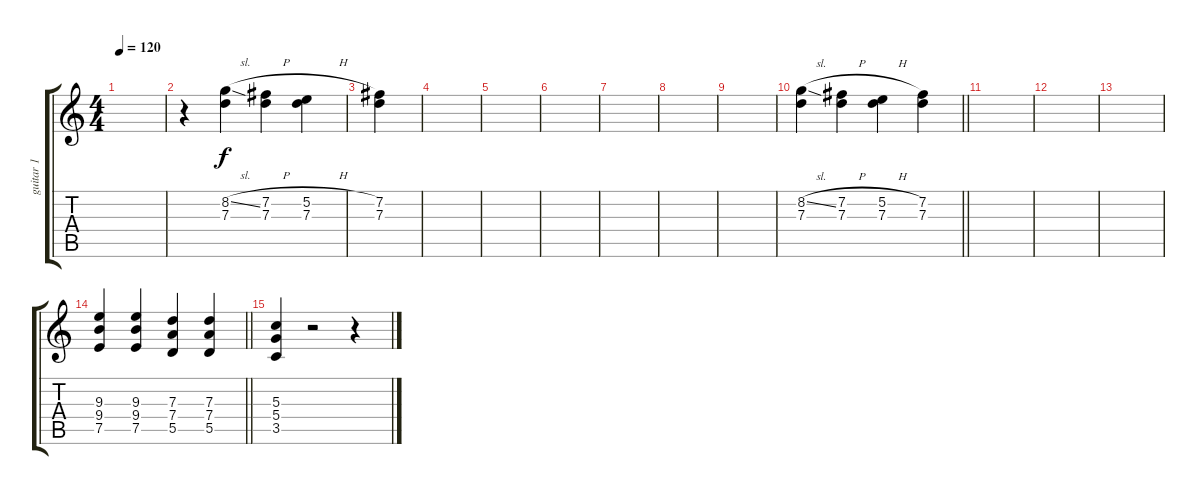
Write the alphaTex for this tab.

\track ("guitar 1" "guitar 1") {instrument distortionguitar}
\staff {score tabs}
\tuning (E4 B3 G3 D3 A2 E2) {hide}
\ts (4 4)
\tempo 120
\clef g2
\ks c
|
r.4 (8.2{sl} 7.3).4 (7.2{h} 7.3).4 (5.2{h} 7.3).4 |
(7.2 7.3).4 |
|
|
|
|
|
|
\barLineRight lightlight
(8.2{sl} 7.3).4 (7.2{h} 7.3).4 (5.2{h} 7.3).4 (7.2 7.3).4 |
|
|
|
\barLineRight lightlight
(9.3 9.4 7.5).4 (9.3 9.4 7.5).4 (7.3 7.4 5.5).4 (7.3 7.4 5.5).4 |
(5.3 5.4 3.5).4 r.2 r.4
